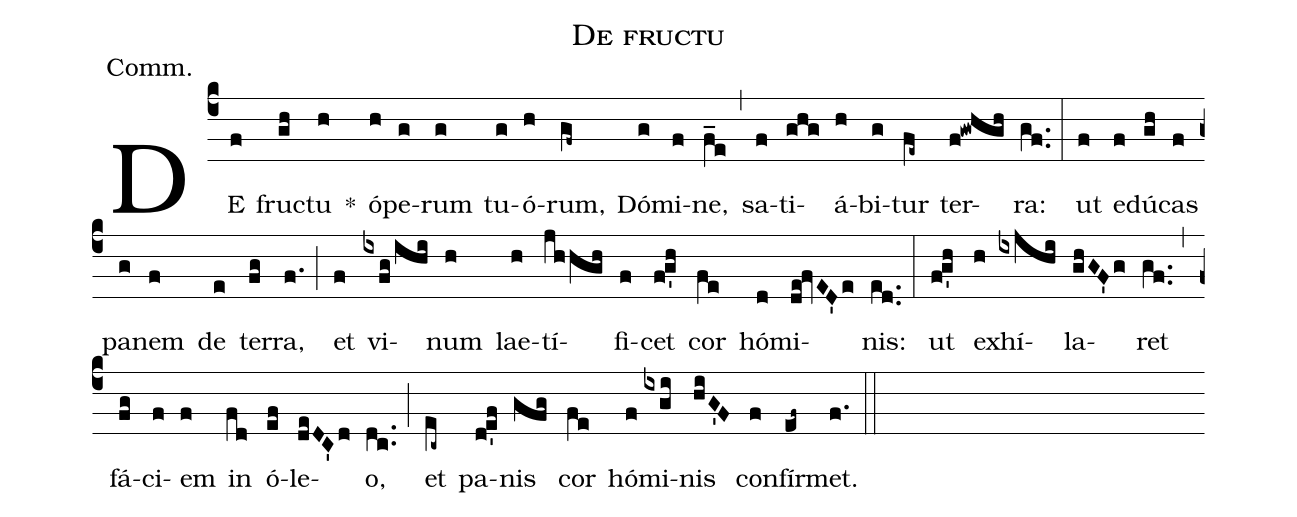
name:De fructu;
annotation:Comm.;
mode:6;
office-part:Communion;
%%
(c4) DE(f) fruc(gh)tu(h) *()
ó(h)pe(g)rum(g) tu(g)ó(h)rum,(gf~) Dó(g)mi(f)ne,(f_e) (,)
sa(f)ti(ghg)á(h)bi(g)tur(fe~) ter(f!gwhgh)ra:(gf..) (:)
ut(f) e(f)dú(gh)cas(f) pa(g)nem(f) de(e) ter(fg)ra,(f.) (;)
et(f) vi(ixfg/ihi)num(h) lae(h)tí(jhhgh)fi(f)cet(f!g'h) cor(fe) hó(d)mi(de!fvED'e)nis:(ed..) (:)
ut(f!g'h) ex(h)hí(ixjhi)la(ghGF'g)ret(gf..) (,)
fá(fg)ci(f)em(f) in(fd) ó(ef)le(deDC'd)o,(dc..) (;)
et(ec~) pa(d!e'f)nis(gfg) cor(fe) hó(f)mi(ixgi)nis(hiG'F) con(f)fír(ef~)met.(f.) (::)
